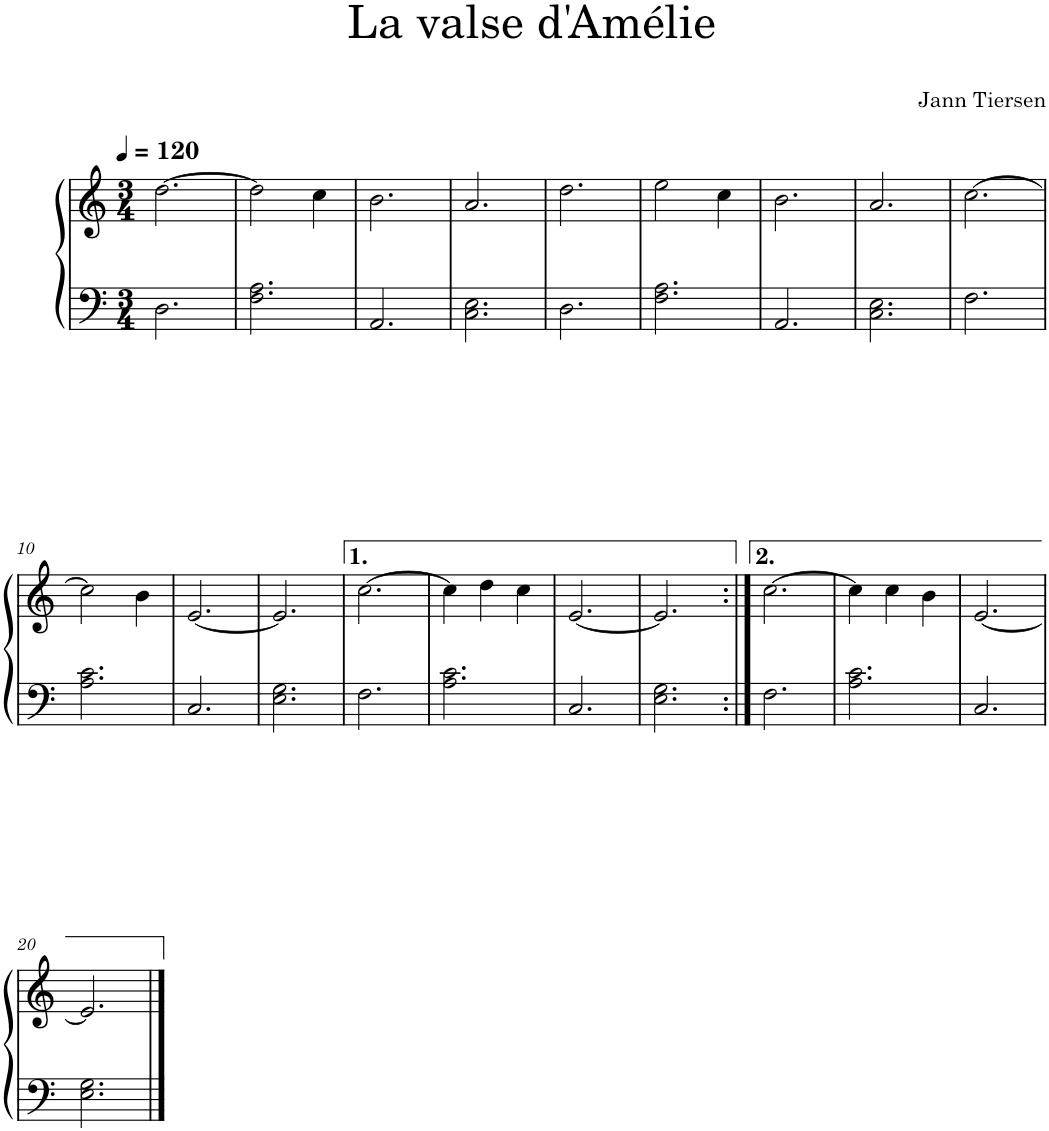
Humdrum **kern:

**kern	**kern
*part1	*part1
*staff2	*staff1
*I"Piano	*
*I'Pno.	*
*clefF4	*clefG2
*k[]	*k[]
*M3/4	*M3/4
*MM120	*MM120
=1	=1
2.D\	[>2.dd\
=2	=2
2.F\ 2.A\	2dd\]
.	4cc\
=3	=3
2.AA/	2.b\
=4	=4
2.C\ 2.E\	2.a/
=5	=5
2.D\	2.dd\
=6	=6
2.F\ 2.A\	2ee\
.	4cc\
=7	=7
2.AA/	2.b\
=8	=8
2.C\ 2.E\	2.a/
=9	=9
2.F\	[>2.cc\
!!LO:LB:g=z
=10	=10
2.A\ 2.c\	2cc\]
.	4b\
=11	=11
2.C/	[<2.e/
=12	=12
2.E\ 2.G\	2.e/]
=13	=13
2.F\	[>2.cc\
=14	=14
2.A\ 2.c\	4cc\]
.	4dd\
.	4cc\
=15	=15
2.C/	[<2.e/
=16	=16
2.E\ 2.G\	2.e/]
=17:|!	=17:|!
2.F\	[>2.cc\
=18	=18
2.A\ 2.c\	4cc\]
.	4cc\
.	4b\
=19	=19
2.C/	[<2.e/
!!LO:LB:g=z
=20	=20
2.E\ 2.G\	2.e/]
==	==
*-	*-
